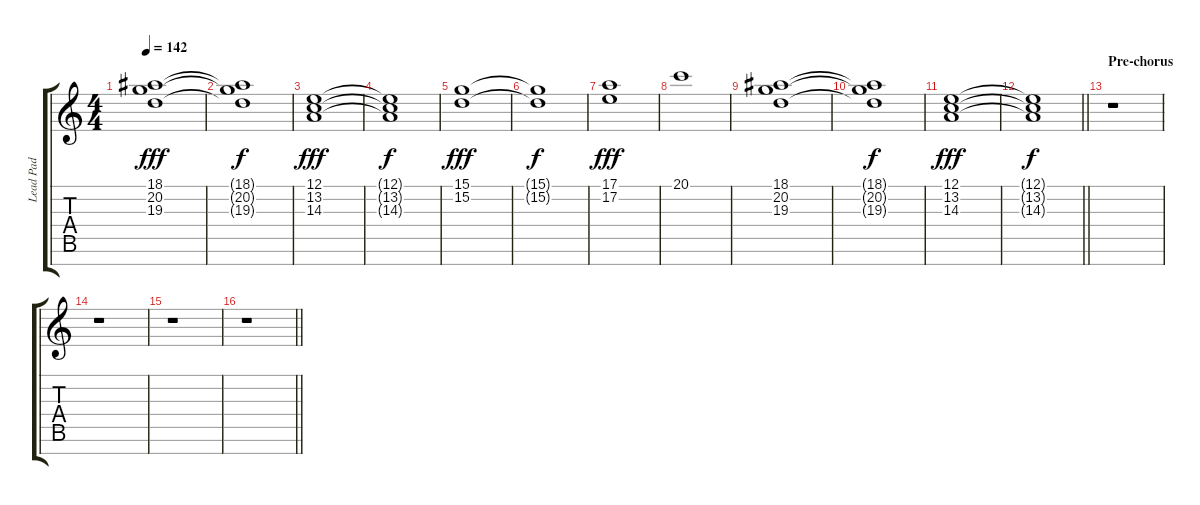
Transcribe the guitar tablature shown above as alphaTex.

\track ("Lead Pad" "Lead Pad") {instrument lead2sawtooth}
\staff {score tabs}
\tuning (E4 B3 G3 D3 A2 E2 B1) {hide}
\ts (4 4)
\tempo 142
\clef g2
\ks c
(18.1 20.2 19.3).1{dy fff} |
(18.1{t} 20.2{t} 19.3{t}).1{dy f} |
(12.1 13.2 14.3).1{dy fff} |
(12.1{t} 13.2{t} 14.3{t}).1{dy f} |
(15.1 15.2).1{dy fff} |
(15.1{t} 15.2{t}).1{dy f} |
(17.1 17.2).1{dy fff} |
20.1.1 |
(18.1 20.2 19.3).1 |
(18.1{t} 20.2{t} 19.3{t}).1{dy f} |
(12.1 13.2 14.3).1{dy fff} |
\barLineRight lightlight
(12.1{t} 13.2{t} 14.3{t}).1{dy f} |
\section ("" "Pre-chorus")
r.1 |
r.1 |
r.1 |
\barLineRight lightlight
r.1
